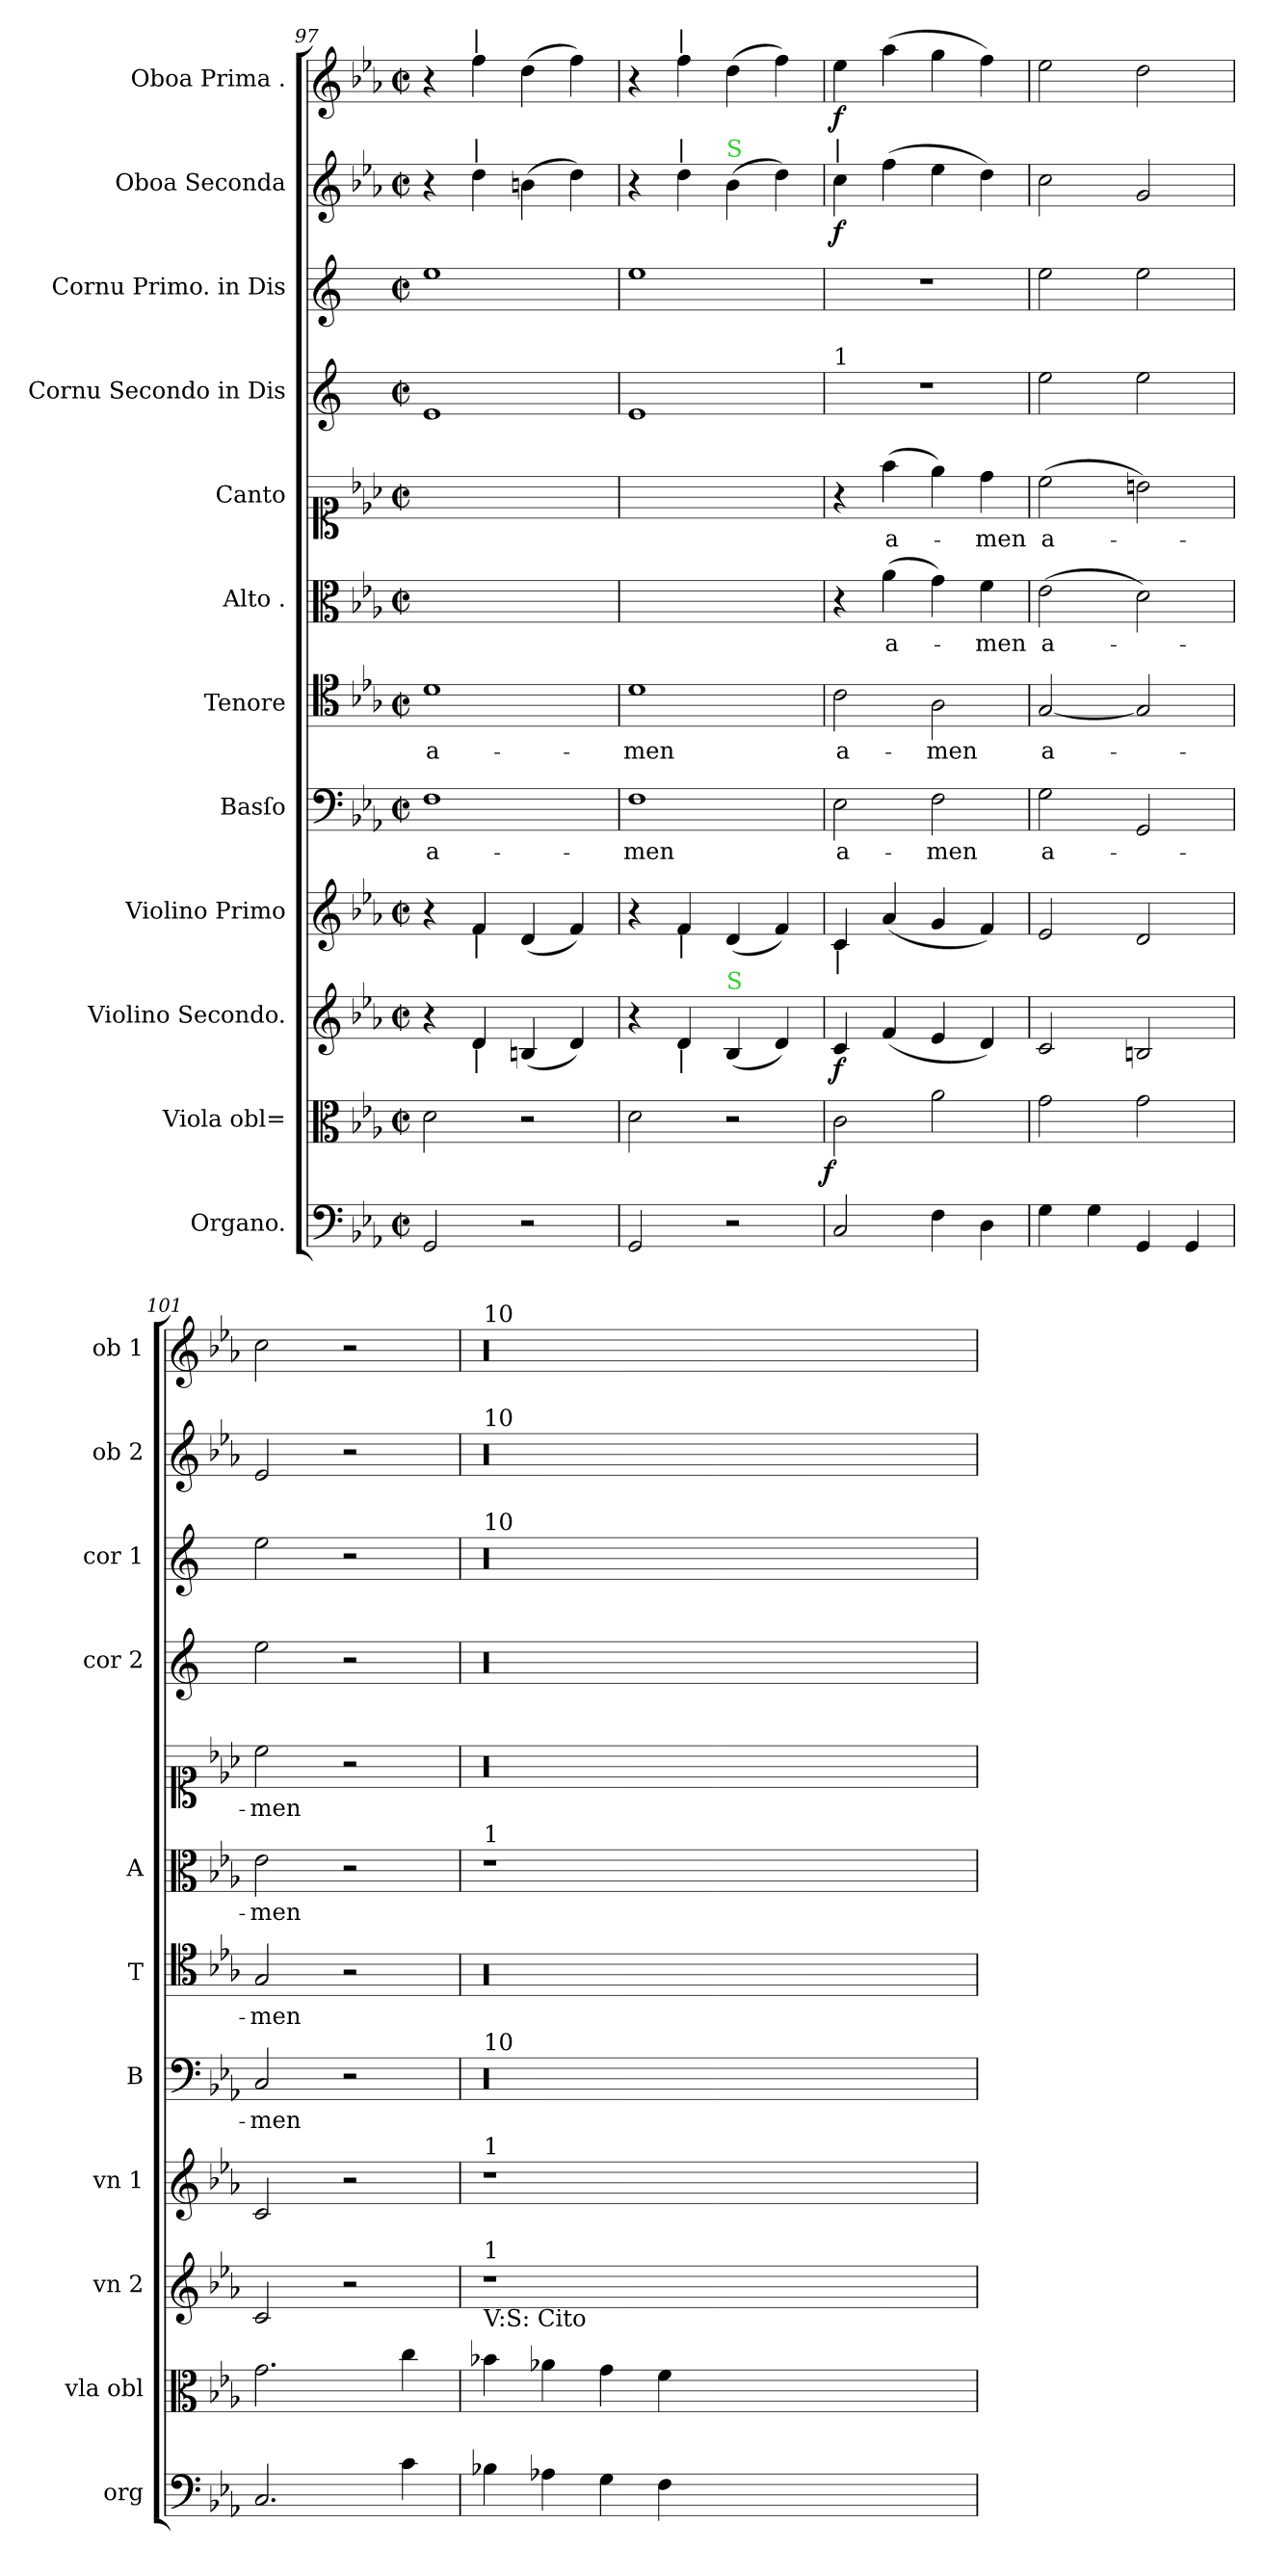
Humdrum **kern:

**kern	**kern	**dynam	**kern	**dynam	**kern	**kern	**text	**kern	**text	**kern	**text	**kern	**text	**kern	**kern	**kern	**dynam	**kern	**dynam
*part12	*part11	*part11	*part10	*part10	*part9	*part8	*part8	*part7	*part7	*part6	*part6	*part5	*part5	*part4	*part3	*part2	*part2	*part1	*part1
*staff12	*staff11	*staff11	*staff10	*staff10	*staff9	*staff8	*staff8	*staff7	*staff7	*staff6	*staff6	*staff5	*staff5	*staff4	*staff3	*staff2	*staff2	*staff1	*staff1
*I"Organo.	*I"Viola obl=	*	*I"Violino Secondo.	*	*I"Violino Primo	*I"Basſo	*	*I"Tenore	*	*I"Alto .	*	*I"Canto	*	*I"Cornu Secondo in Dis	*I"Cornu Primo. in Dis	*I"Oboa Seconda	*	*I"Oboa Prima .	*
*I'org	*I'vla obl	*	*I'vn 2	*	*I'vn 1	*I'B	*	*I'T	*	*I'A	*	*	*	*I'cor 2	*I'cor 1	*I'ob 2	*	*I'ob 1	*
*clefF4	*clefC3	*	*clefG2	*	*clefG2	*clefF4	*	*clefC4	*	*clefC3	*	*clefC1	*	*clefG2	*clefG2	*clefG2	*	*clefG2	*
*	*	*	*	*	*	*	*	*	*	*	*	*	*	*ITrd5c9	*ITrd5c9	*	*	*	*
*k[b-e-a-]	*k[b-e-a-]	*	*k[b-e-a-]	*	*k[b-e-a-]	*k[b-e-a-]	*	*k[b-e-a-]	*	*k[b-e-a-]	*	*k[b-e-a-]	*	*k[b-e-a-]	*k[b-e-a-]	*k[b-e-a-]	*	*k[b-e-a-]	*
*E-:	*E-:	*	*E-:	*	*E-:	*E-:	*	*E-:	*	*E-:	*	*E-:	*	*	*	*E-:	*	*E-:	*
*M2/2	*M2/2	*	*M2/2	*	*M2/2	*M2/2	*	*M2/2	*	*M2/2	*	*M2/2	*	*M2/2	*M2/2	*M2/2	*	*M2/2	*
*met(c|)	*met(c|)	*	*met(c|)	*	*met(c|)	*met(c|)	*	*met(c|)	*	*met(c|)	*	*met(c|)	*	*met(c|)	*met(c|)	*met(c|)	*	*met(c|)	*
=97	=97	=97	=97	=97	=97	=97	=97	=97	=97	=97	=97	=97	=97	=97	=97	=97	=97	=97	=97
!	!	!	!	!	!	!	!LO:LY:i	!	!LO:LY:i	!	!	!	!	!	!	!	!	!	!
2GG/	2d\	.	4r	.	4r	1F\	a-	1d\	a-	1ryy	.	1ryy	.	1G/	1g/	4r	.	4r	.
!	!	!	!	!	!	!	!	!	!	!	!	!	!	!	!	!	!	!LO:TX:a:i:t=|	!
!	!	!	!	!	!	!	!	!	!	!	!	!	!	!	!	!LO:TX:a:i:t=|	!	!	!
!	!	!	!	!	!LO:TX:b:t=|	!	!	!	!	!	!	!	!	!	!	!	!	!	!
!	!	!	!LO:TX:b:t=|	!	!	!	!	!	!	!	!	!	!	!	!	!	!	!	!
.	.	.	4d/	.	4f/	.	.	.	.	.	.	.	.	.	.	4dd\	.	4ff\	.
2r	2r	.	(4Bn/	.	(4d/	.	.	.	.	.	.	.	.	.	.	(4bn\	.	(4dd\	.
.	.	.	4d/)	.	4f/)	.	.	.	.	.	.	.	.	.	.	4dd\)	.	4ff\)	.
=98	=98	=98	=98	=98	=98	=98	=98	=98	=98	=98	=98	=98	=98	=98	=98	=98	=98	=98	=98
!	!	!	!	!	!	!	!LO:LY:i	!	!LO:LY:i	!	!	!	!	!	!	!	!	!	!
2GG/	2d\	.	4r	.	4r	1F\	-men	1d\	-men	1ryy	.	1ryy	.	1G/	1g/	4r	.	4r	.
!	!	!	!	!	!	!	!	!	!	!	!	!	!	!	!	!	!	!LO:TX:a:i:t=|	!
!	!	!	!	!	!	!	!	!	!	!	!	!	!	!	!	!LO:TX:a:i:t=|	!	!	!
!	!	!	!	!	!LO:TX:b:t=|	!	!	!	!	!	!	!	!	!	!	!	!	!	!
!	!	!	!LO:TX:b:t=|	!	!	!	!	!	!	!	!	!	!	!	!	!	!	!	!
.	.	.	4d/	.	4f/	.	.	.	.	.	.	.	.	.	.	4dd\	.	4ff\	.
!	!	!	!	!	!	!	!	!	!	!	!	!	!	!	!	!LO:TX:a:color=limegreen:t=S	!	!	!
!	!	!	!LO:TX:a:color=limegreen:t=S	!	!	!	!	!	!	!	!	!	!	!	!	!	!	!	!
2r	2r	.	(4B-/	.	(4d/	.	.	.	.	.	.	.	.	.	.	(4b-\	.	(4dd\	.
.	.	.	4d/)	.	4f/)	.	.	.	.	.	.	.	.	.	.	4dd\)	.	4ff\)	.
=99	=99	=99	=99	=99	=99	=99	=99	=99	=99	=99	=99	=99	=99	=99	=99	=99	=99	=99	=99
!	!	!	!	!	!	!	!	!	!	!	!	!	!	!	!	!LO:TX:a:i:t=|	!	!	!
!	!	!	!	!	!	!	!	!	!	!	!	!	!	!LO:TX:a:t=1	!	!	!	!	!
!	!	!	!	!	!LO:TX:b:t=|	!	!	!	!	!	!	!	!	!	!	!	!	!	!
!	!	!LO:DY:b:rj	!	!LO:DY:b	!	!	!LO:LY:i	!	!LO:LY:i	!	!	!	!	!	!	!	!	!	!
2C/	2c\	f	4c/	f	4c/	2E-\	a-	2c\	a-	4r	.	4r	.	1r	1r	4cc\	f	4ee-\	f
.	.	.	(4f/	.	(4a-/	.	.	.	.	(4a-\	a-	(4ff\	a-	.	.	(4ff\	.	(4aa-\	.
!	!	!	!	!	!	!	!LO:LY:i	!	!LO:LY:i	!	!	!	!	!	!	!	!	!	!
4F\	2a-\	.	4e-/	.	4g/	2F\	-men	2A-\	-men	4g\)	.	4ee-\)	.	.	.	4ee-\	.	4gg\	.
4D\	.	.	4d/)	.	4f/)	.	.	.	.	4f\	-men	4dd\	-men	.	.	4dd\)	.	4ff\)	.
=100	=100	=100	=100	=100	=100	=100	=100	=100	=100	=100	=100	=100	=100	=100	=100	=100	=100	=100	=100
4G\	2g\	.	2c/	.	2e-/	2G\	a-	[2G/	a-	(2e-\	a-	(2cc\	a-	2g\	2g\	2cc\	.	2ee-\	.
4G\	.	.	.	.	.	.	.	.	.	.	.	.	.	.	.	.	.	.	.
4GG/	2g\	.	2Bn/	.	2d/	2GG/	.	2G/]	.	2d\)	.	2bn\)	.	2g\	2g\	2g/	.	2dd\	.
4GG/	.	.	.	.	.	.	.	.	.	.	.	.	.	.	.	.	.	.	.
=101	=101	=101	=101	=101	=101	=101	=101	=101	=101	=101	=101	=101	=101	=101	=101	=101	=101	=101	=101
2.C/	2.g\	.	2c/	.	2c/	2C/	-men	2G/	-men	2e-\	-men	2cc\	-men	2g\	2g\	2e-/	.	2cc\	.
.	.	.	2r	.	2r	2r	.	2r	.	2r	.	2r	.	2r	2r	2r	.	2r	.
4c\	4cc\	.	.	.	.	.	.	.	.	.	.	.	.	.	.	.	.	.	.
=102	=102	=102	=102	=102	=102	=102	=102	=102	=102	=102	=102	=102	=102	=102	=102	=102	=102	=102	=102
!	!	!	!	!	!	!	!	!	!	!	!	!	!	!	!	!	!	!LO:TX:a:t=10	!
!	!	!	!	!	!	!	!	!	!	!	!	!	!	!	!	!LO:TX:a:t=10	!	!	!
!	!	!	!	!	!	!	!	!	!	!	!	!	!	!	!LO:TX:a:t=10	!	!	!	!
!	!	!	!	!	!	!	!	!	!	!LO:TX:a:t=1	!	!	!	!	!	!	!	!	!
!	!	!	!	!	!	!LO:TX:a:t=10	!	!	!	!	!	!	!	!	!	!	!	!	!
!	!	!	!	!	!LO:TX:a:t=1	!	!	!	!	!	!	!	!	!	!	!	!	!	!
!	!	!	!LO:TX:b:t=V&colon;S&colon; Cito	!	!	!	!	!	!	!	!	!	!	!	!	!	!	!	!
!	!	!	!LO:TX:a:t=1	!	!	!	!	!	!	!	!	!	!	!	!	!	!	!	!
4B-X\	4b-X\	.	1r	.	1r	00r	.	00r	.	1r	.	00r	.	00r	00r	00r	.	00r	.
4A-X\	4a-X\	.	.	.	.	.	.	.	.	.	.	.	.	.	.	.	.	.	.
4G\	4g\	.	.	.	.	.	.	.	.	.	.	.	.	.	.	.	.	.	.
4F\	4f\	.	.	.	.	.	.	.	.	.	.	.	.	.	.	.	.	.	.
0.ryy	0.ryy	.	0.ryy	.	0.ryy	.	.	.	.	0.ryy	.	.	.	.	.	.	.	.	.
=	=	=	=	=	=	=	=	=	=	=	=	=	=	=	=	=	=	=	=
*-	*-	*-	*-	*-	*-	*-	*-	*-	*-	*-	*-	*-	*-	*-	*-	*-	*-	*-	*-
